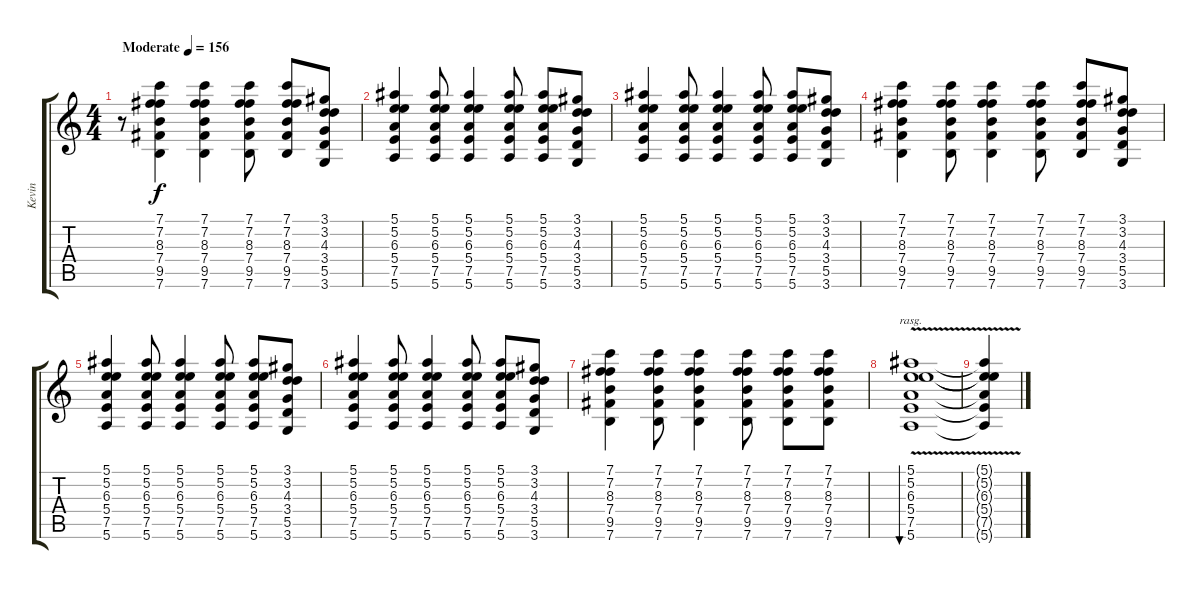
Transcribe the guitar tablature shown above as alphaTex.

\track ("Kevin" "Kevin") {instrument distortionguitar}
\staff {score tabs}
\tuning (F4 B3 Bb3 E3 A2 E2) {hide}
\ts (4 4)
\tempo (156 "Moderate")
\clef g2
\ks c
r.8{dy f instrument distortionguitar} (7.1 7.2 8.3 7.4 9.5 7.6).4 (7.1 7.2 8.3 7.4 9.5 7.6).4 (7.1 7.2 8.3 7.4 9.5 7.6).8 (7.1 7.2 8.3 7.4 9.5 7.6).8 (3.1 3.2 4.3 3.4 5.5 3.6).8 |
(5.1 5.2 6.3 5.4 7.5 5.6).4 (5.1 5.2 6.3 5.4 7.5 5.6).8 (5.1 5.2 6.3 5.4 7.5 5.6).4 (5.1 5.2 6.3 5.4 7.5 5.6).8 (5.1 5.2 6.3 5.4 7.5 5.6).8 (3.1 3.2 4.3 3.4 5.5 3.6).8 |
(5.1 5.2 6.3 5.4 7.5 5.6).4 (5.1 5.2 6.3 5.4 7.5 5.6).8 (5.1 5.2 6.3 5.4 7.5 5.6).4 (5.1 5.2 6.3 5.4 7.5 5.6).8 (5.1 5.2 6.3 5.4 7.5 5.6).8 (3.1 3.2 4.3 3.4 5.5 3.6).8 |
(7.1 7.2 8.3 7.4 9.5 7.6).4 (7.1 7.2 8.3 7.4 9.5 7.6).8 (7.1 7.2 8.3 7.4 9.5 7.6).4 (7.1 7.2 8.3 7.4 9.5 7.6).8 (7.1 7.2 8.3 7.4 9.5 7.6).8 (3.1 3.2 4.3 3.4 5.5 3.6).8 |
(5.1 5.2 6.3 5.4 7.5 5.6).4 (5.1 5.2 6.3 5.4 7.5 5.6).8 (5.1 5.2 6.3 5.4 7.5 5.6).4 (5.1 5.2 6.3 5.4 7.5 5.6).8 (5.1 5.2 6.3 5.4 7.5 5.6).8 (3.1 3.2 4.3 3.4 5.5 3.6).8 |
(5.1 5.2 6.3 5.4 7.5 5.6).4 (5.1 5.2 6.3 5.4 7.5 5.6).8 (5.1 5.2 6.3 5.4 7.5 5.6).4 (5.1 5.2 6.3 5.4 7.5 5.6).8 (5.1 5.2 6.3 5.4 7.5 5.6).8 (3.1 3.2 4.3 3.4 5.5 3.6).8 |
(7.1 7.2 8.3 7.4 9.5 7.6).4 (7.1 7.2 8.3 7.4 9.5 7.6).8 (7.1 7.2 8.3 7.4 9.5 7.6).4 (7.1 7.2 8.3 7.4 9.5 7.6).8 (7.1 7.2 8.3 7.4 9.5 7.6).8 (7.1 7.2 8.3 7.4 9.5 7.6).8 |
(5.1{v} 5.2{v} 6.3{v} 5.4 7.5{v} 5.6{v}).1{bu 480 rasg ii instrument electricguitarclean} |
(5.1{t} 5.2{t} 6.3{t} 5.4{t} 7.5{t} 5.6{t}).4
